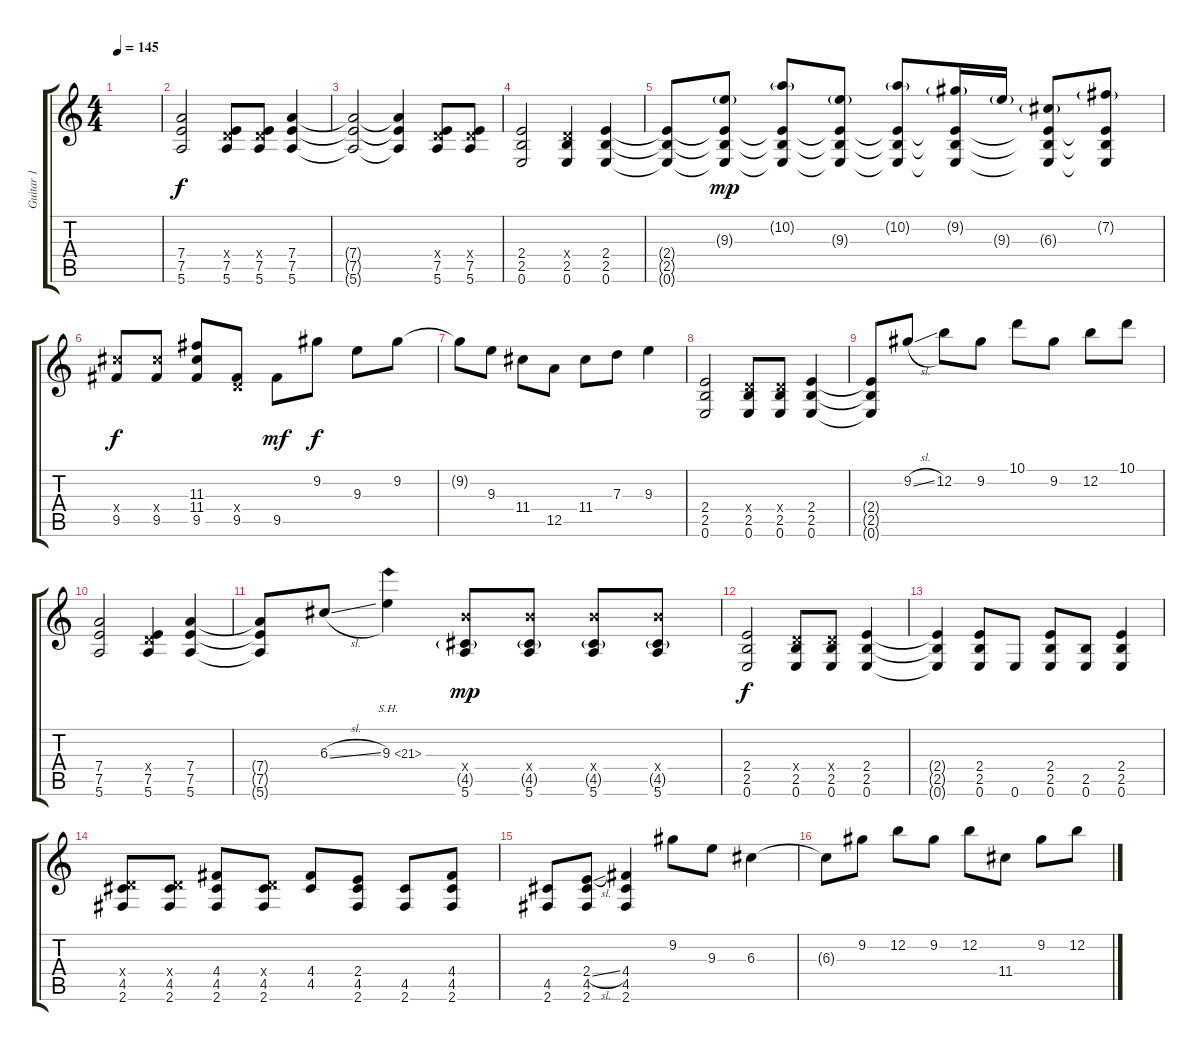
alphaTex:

\track ("Guitar 1 " "Guitar 1 ") {instrument distortionguitar}
\staff {score tabs}
\tuning (E4 B3 G3 D3 A2 E2) {hide}
\ts (4 4)
\tempo 145
\clef g2
\ks c
|
(7.4 7.5 5.6).2{volume 13} (0.4{x} 7.5 5.6).8 (0.4{x} 7.5 5.6).8 (7.4 7.5 5.6).4 |
(7.4{t} 7.5{t} 5.6{t}).2 (7.4{t} 7.5{t} 5.6{t}).4 (0.4{x} 7.5 5.6).8 (0.4{x} 7.5 5.6).8 |
(2.4 2.5 0.6).2 (0.4{x} 2.5 0.6).4 (2.4 2.5 0.6).4 |
(2.4{t} 2.5{t} 0.6{t}).8 (9.3{g} 2.4{t} 2.5{t} 0.6{t}).8{dy mp} (10.2{g} 2.4{t} 2.5{t} 0.6{t}).8 (9.3{g} 2.4{t} 2.5{t} 0.6{t}).8 (10.2{g} 2.4{t} 2.5{t} 0.6{t}).8 (9.2{g} 2.4{t} 2.5{t} 0.6{t}).16 9.3{g}.16 (6.3{g} 2.4{t} 2.5{t} 0.6{t}).8 (7.2{g} 2.4{t} 2.5{t} 0.6{t}).8 |
(11.4{x} 9.5).8{dy f} (11.4{x} 9.5).8 (11.3 11.4 9.5).8 (0.4{x} 9.5).8 9.5.8{dy mf} 9.2.8{dy f} 9.3.8 9.2.8 |
9.2{t}.8 9.3.8 11.4.8 12.5.8 11.4.8 7.3.8 9.3.4 |
(2.4 2.5 0.6).2 (0.4{x} 2.5 0.6).8 (0.4{x} 2.5 0.6).8 (2.4 2.5 0.6).4 |
(2.4{t} 2.5{t} 0.6{t}).8 9.2{sl}.8 12.2.8 9.2.8 10.1.8 9.2.8 12.2.8 10.1.8 |
(7.4 7.5 5.6).2 (0.4{x} 7.5 5.6).4 (7.4 7.5 5.6).4 |
(7.4{t} 7.5{t} 5.6{t}).8 6.3{sl}.8 9.3{sh 12}.4 (9.4{x} 4.5{g} 5.6).8{dy mp} (9.4{x} 4.5{g} 5.6).8 (9.4{x} 4.5{g} 5.6).8 (9.4{x} 4.5{g} 5.6).8 |
(2.4 2.5 0.6).2{dy f} (0.4{x} 2.5 0.6).8 (0.4{x} 2.5 0.6).8 (2.4 2.5 0.6).4 |
(2.4{t} 2.5{t} 0.6{t}).4 (2.4 2.5 0.6).8 0.6.8 (2.4 2.5 0.6).8 (2.5 0.6).8 (2.4 2.5 0.6).4 |
(0.4{x} 4.5 2.6).8 (0.4{x} 4.5 2.6).8 (4.4 4.5 2.6).8 (0.4{x} 4.5 2.6).8 (4.4 4.5).8 (2.4 4.5 2.6).8 (4.5 2.6).8 (4.4 4.5 2.6).8 |
(4.5 2.6).8 (2.4{sl} 4.5 2.6).8 (4.4 4.5 2.6).4 9.2.8 9.3.8 6.3.4 |
6.3{t}.8 9.2.8 12.2.8 9.2.8 12.2.8 11.4.8 9.2.8 12.2.8
